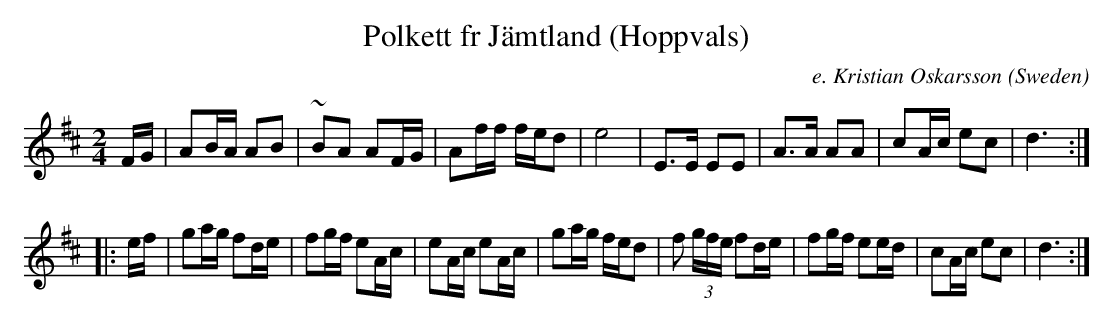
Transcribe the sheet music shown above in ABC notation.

X:1
T:Polkett fr J\"amtland (Hoppvals)
C:e. Kristian Oskarsson
O:Sweden
M:2/4
L:1/16
K:D
FG |\
A2BA A2B2 | ~B2A2 A2FG | A2ff fed2 | e8 |\
E3E  E2E2 | A3A A2A2 | c2Ac e2c2 | d6 :|
|: ef |\
g2ag f2de | f2gf e2Ac | e2Ac e2Ac | g2ag fed2 |\
f2 (3gfe f2de | f2gf e2ed | c2Ac e2c2 | d6 :|
